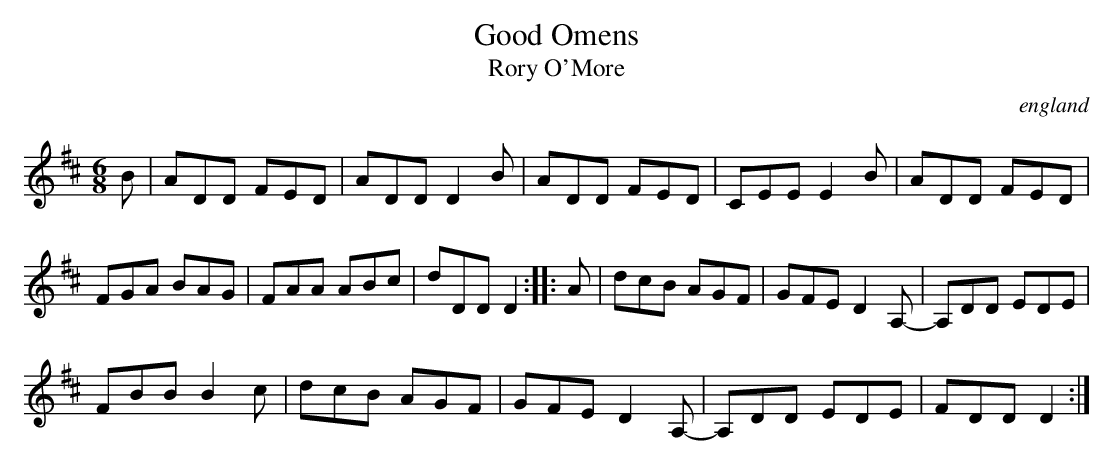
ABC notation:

X:1
T:Good Omens
T:Rory O'More
O:england
M:6/8
L:1/8
K:D
B|ADD FED|ADD D2B|ADD FED|CEE E2B|ADD FED|
FGA BAG|FAA ABc|dDD D2::A|dcB AGF|GFE D2A,-|A,DD EDE|
FBB B2c|dcB AGF|GFE D2A,-|A,DD EDE|FDD D2:|]
